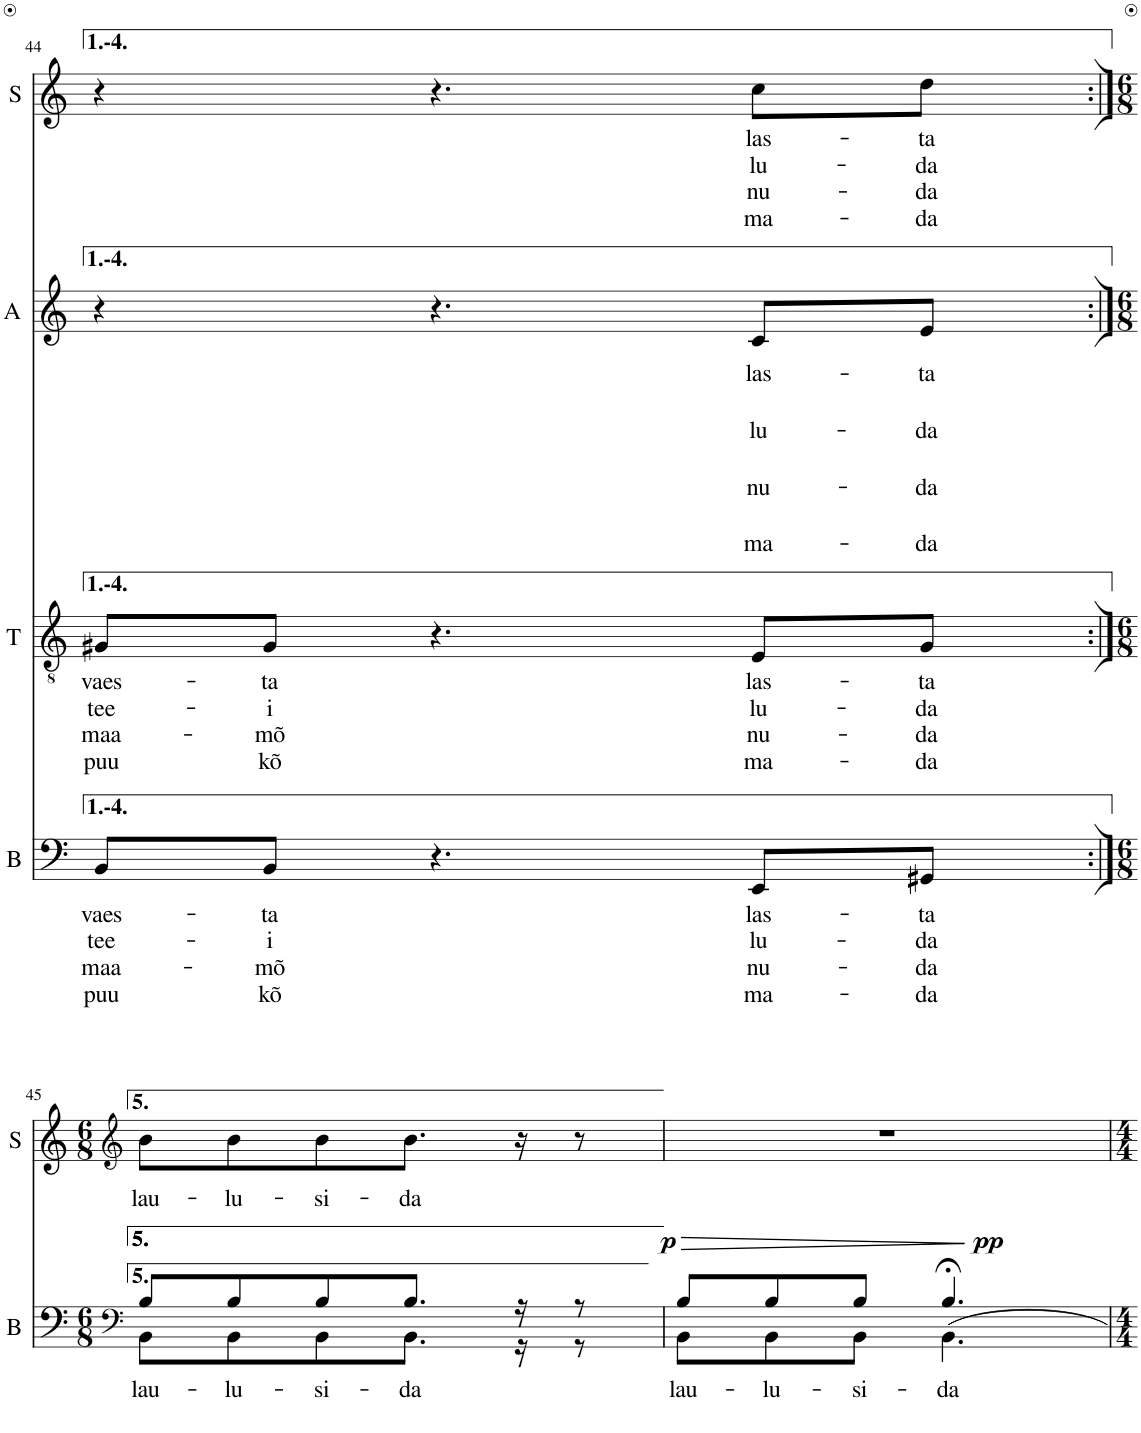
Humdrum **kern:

**kern	**text	**text	**text	**text	**dynam	**kern	**text	**text	**text	**text	**kern	**text	**text	**text	**text	**kern	**text	**text	**text	**text
*part4	*part4	*part4	*part4	*part4	*part4	*part3	*part3	*part3	*part3	*part3	*part2	*part2	*part2	*part2	*part2	*part1	*part1	*part1	*part1	*part1
*staff4	*staff4	*staff4	*staff4	*staff4	*staff4	*staff3	*staff3	*staff3	*staff3	*staff3	*staff2	*staff2	*staff2	*staff2	*staff2	*staff1	*staff1	*staff1	*staff1	*staff1
*I"B	*	*	*	*	*	*I"T	*	*	*	*	*I"A	*	*	*	*	*I"S	*	*	*	*
*I'B	*	*	*	*	*	*I'T	*	*	*	*	*I'A	*	*	*	*	*I'S	*	*	*	*
!!LO:PB:g=z
*clefF4	*	*	*	*	*	*clefGv2	*	*	*	*	*clefG2	*	*	*	*	*clefG2	*	*	*	*
*	*	*	*	*	*	*	*	*	*	*	*Trd1c2	*	*	*	*	*	*	*	*	*
*k[]	*	*	*	*	*	*k[]	*	*	*	*	*k[]	*	*	*	*	*k[]	*	*	*	*
*M7/8	*	*	*	*	*	*M7/8	*	*	*	*	*M7/8	*	*	*	*	*M7/8	*	*	*	*
=44	=44	=44	=44	=44	=44	=44	=44	=44	=44	=44	=44	=44	=44	=44	=44	=44	=44	=44	=44	=44
!	!LO:LY:b	!LO:LY:b	!LO:LY:b	!LO:LY:b	!	!	!LO:LY:b	!LO:LY:b	!LO:LY:b	!LO:LY:b	!	!	!	!	!	!	!	!	!	!
8BB/L	vaes-	tee-	maa-	puu	.	8G#X/L	vaes-	tee-	maa-	puu	4r	.	.	.	.	4r	.	.	.	.
!	!LO:LY:b	!LO:LY:b	!LO:LY:b	!LO:LY:b	!	!	!LO:LY:b	!LO:LY:b	!LO:LY:b	!LO:LY:b	!	!	!	!	!	!	!	!	!	!
8BB/J	-ta	-i	-mõ	kõ	.	8G#/J	-ta	-i	-mõ	kõ	.	.	.	.	.	.	.	.	.	.
4.r	.	.	.	.	.	4.r	.	.	.	.	4.r	.	.	.	.	4.r	.	.	.	.
!	!LO:LY:b	!LO:LY:b	!LO:LY:b	!LO:LY:b	!	!	!LO:LY:b	!LO:LY:b	!LO:LY:b	!LO:LY:b	!	!LO:LY:b	!LO:LY:b	!LO:LY:b	!LO:LY:b	!	!LO:LY:b	!LO:LY:b	!LO:LY:b	!LO:LY:b
8EE/L	las-	lu-	nu-	ma-	.	8E/L	las-	lu-	nu-	ma-	8c/L	las-	lu-	nu-	ma-	8cc\L	las-	lu-	nu-	ma-
!	!LO:LY:b	!LO:LY:b	!LO:LY:b	!LO:LY:b	!	!	!LO:LY:b	!LO:LY:b	!LO:LY:b	!LO:LY:b	!	!LO:LY:b	!LO:LY:b	!LO:LY:b	!LO:LY:b	!	!LO:LY:b	!LO:LY:b	!LO:LY:b	!LO:LY:b
8GG#X/J	-ta	-da	-da	-da	.	8G#/J	-ta	-da	-da	-da	8e/J	-ta	-da	-da	-da	8dd\J	-ta	-da	-da	-da
!!LO:LB:g=z
=45:|!	=45:|!	=45:|!	=45:|!	=45:|!	=45:|!	=45:|!	=45:|!	=45:|!	=45:|!	=45:|!	=45:|!	=45:|!	=45:|!	=45:|!	=45:|!	=45:|!	=45:|!	=45:|!	=45:|!	=45:|!
*clefF4	*	*	*	*	*	*clefGv2	*	*	*	*	*clefG2	*	*	*	*	*clefG2	*	*	*	*
*M6/8	*	*	*	*	*	*M6/8	*	*	*	*	*M6/8	*	*	*	*	*M6/8	*	*	*	*
!	!LO:LY:b	!	!	!	!	!	!	!	!	!	!	!	!	!	!	!	!LO:LY:b	!	!	!
*^	*	*	*	*	*	*	*	*	*	*	*	*	*	*	*	*	*	*	*	*
8B/L	8BB\L	lau-	.	.	.	.	2.r	.	.	.	.	2.r	.	.	.	.	8b\L	lau-	.	.	.
!	!	!LO:LY:b	!	!	!	!	!	!	!	!	!	!	!	!	!	!	!	!LO:LY:b	!	!	!
8B/	8BB\	-lu-	.	.	.	.	.	.	.	.	.	.	.	.	.	.	8b\	-lu-	.	.	.
!	!	!LO:LY:b	!	!	!	!	!	!	!	!	!	!	!	!	!	!	!	!LO:LY:b	!	!	!
8B/	8BB\	-si-	.	.	.	.	.	.	.	.	.	.	.	.	.	.	8b\	-si-	.	.	.
!	!	!LO:LY:b	!	!	!	!	!	!	!	!	!	!	!	!	!	!	!	!LO:LY:b	!	!	!
8.B/J	8.BB\J	-da	.	.	.	.	.	.	.	.	.	.	.	.	.	.	8.b\J	-da	.	.	.
16r	16r	.	.	.	.	.	.	.	.	.	.	.	.	.	.	.	16r	.	.	.	.
8r	8r	.	.	.	.	.	.	.	.	.	.	.	.	.	.	.	8r	.	.	.	.
=46	=46	=46	=46	=46	=46	=46	=46	=46	=46	=46	=46	=46	=46	=46	=46	=46	=46	=46	=46	=46	=46
!	!	!LO:LY:b	!	!	!	!LO:HP:b	!	!	!	!	!	!	!	!	!	!	!	!	!	!	!
!	!	!	!	!	!	!LO:DY:n=1:a	!	!	!	!	!	!	!	!	!	!	!	!	!	!	!
8BB\L	8B/L	lau-	.	.	.	> p	2.r	.	.	.	.	2.r	.	.	.	.	2.r	.	.	.	.
!	!	!LO:LY:b	!	!	!	!	!	!	!	!	!	!	!	!	!	!	!	!	!	!	!
8BB\	8B/	-lu-	.	.	.	.	.	.	.	.	.	.	.	.	.	.	.	.	.	.	.
!	!	!LO:LY:b	!	!	!	!	!	!	!	!	!	!	!	!	!	!	!	!	!	!	!
8BB\J	8B/J	-si-	.	.	.	.	.	.	.	.	.	.	.	.	.	.	.	.	.	.	.
!	!	!LO:LY:b	!	!	!	!LO:DY:n=2:a	!	!	!	!	!	!	!	!	!	!	!	!	!	!	!
4.BB\	4.B;</	-da	.	.	.	] pp	.	.	.	.	.	.	.	.	.	.	.	.	.	.	.
*v	*v	*	*	*	*	*	*	*	*	*	*	*	*	*	*	*	*	*	*	*	*
=	=	=	=	=	=	=	=	=	=	=	=	=	=	=	=	=	=	=	=	=
*-	*-	*-	*-	*-	*-	*-	*-	*-	*-	*-	*-	*-	*-	*-	*-	*-	*-	*-	*-	*-
